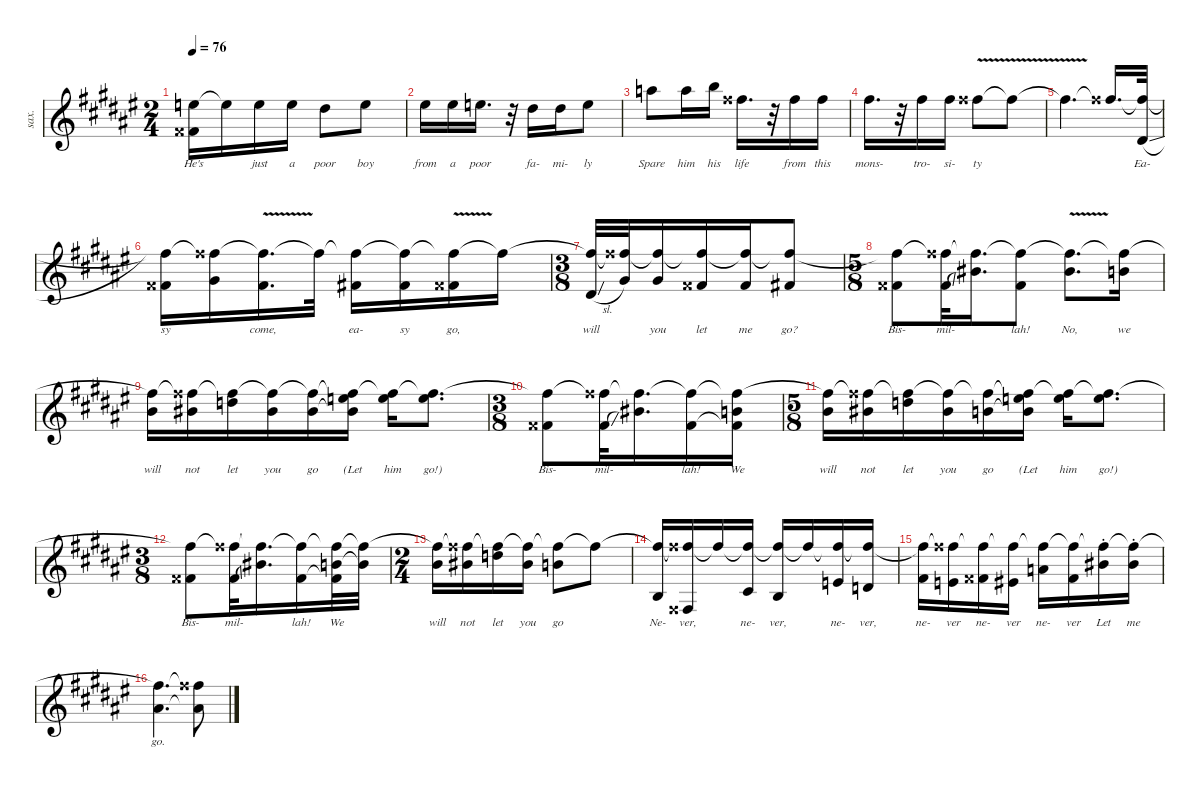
\defaultSystemsLayout 4
\hideDynamics
\bracketExtendMode nobrackets
\otherSystemsTrackNameOrientation horizontal
\track ("Vocals Lead" "sax.") {instrument altosax}
\staff {score}
\tuning (E4 B3 G3 D3 A2 E2)
\displaytranspose 9
\ts (2 4)
\tempo 76
\clef g2
\ks f#
(8.2{acc forcenatural} 13.5{t acc x}).16{lyrics (0 "He's") lyrics (1 "") lyrics (2 "") lyrics (3 "") lyrics (4 "") dy mp beam Down} 8.2{t acc forcenatural}.16{dy f beam Down} 8.2{acc forcenatural}.16{lyrics (0 "just") lyrics (1 "") lyrics (2 "") lyrics (3 "") lyrics (4 "") dy mp beam Down} 8.2{acc forcenatural}.16{lyrics (0 "a") lyrics (1 "") lyrics (2 "") lyrics (3 "") lyrics (4 "") beam Down} 7.2{acc #}.8{lyrics (0 "poor") lyrics (1 "") lyrics (2 "") lyrics (3 "") lyrics (4 "") beam Down} 8.2{acc forcenatural}.8{lyrics (0 "boy") lyrics (1 "") lyrics (2 "") lyrics (3 "") lyrics (4 "") beam Down} |
9.2{acc #}.16{lyrics (0 "from") lyrics (1 "") lyrics (2 "") lyrics (3 "") lyrics (4 "") beam Down} 9.2{acc #}.16{lyrics (0 "a") lyrics (1 "") lyrics (2 "") lyrics (3 "") lyrics (4 "") beam Down} 8.2{acc forcenatural}.16{d lyrics (0 "poor") lyrics (1 "") lyrics (2 "") lyrics (3 "") lyrics (4 "") beam Down} r.32{beam Down} 7.2{acc #}.16{lyrics (0 "fa-") lyrics (1 "") lyrics (2 "") lyrics (3 "") lyrics (4 "") beam Down} 7.2{acc #}.16{lyrics (0 "mi-") lyrics (1 "") lyrics (2 "") lyrics (3 "") lyrics (4 "") beam Down} 8.2{acc forcenatural}.8{lyrics (0 "ly") lyrics (1 "") lyrics (2 "") lyrics (3 "") lyrics (4 "") beam Down} |
8.1{acc forcenatural}.8{lyrics (0 "Spare") lyrics (1 "") lyrics (2 "") lyrics (3 "") lyrics (4 "") beam Down} 8.1{acc forcenatural}.16{lyrics (0 "him") lyrics (1 "") lyrics (2 "") lyrics (3 "") lyrics (4 "") beam Down} 10.1{acc forcenatural}.16{lyrics (0 "his") lyrics (1 "") lyrics (2 "") lyrics (3 "") lyrics (4 "") beam Down} 6.1{acc x}.16{d lyrics (0 "life") lyrics (1 "") lyrics (2 "") lyrics (3 "") lyrics (4 "") beam Down} r.32{beam Down} 6.1{acc x}.16{lyrics (0 "from") lyrics (1 "") lyrics (2 "") lyrics (3 "") lyrics (4 "") beam Down} 6.1{acc x}.16{lyrics (0 "this") lyrics (1 "") lyrics (2 "") lyrics (3 "") lyrics (4 "") beam Down} |
5.1{acc #}.16{d lyrics (0 "mons-") lyrics (1 "") lyrics (2 "") lyrics (3 "") lyrics (4 "") beam Down} r.32{beam Down} 5.1{acc #}.16{lyrics (0 "tro-") lyrics (1 "") lyrics (2 "") lyrics (3 "") lyrics (4 "") beam Down} 5.1{acc #}.16{lyrics (0 "si-") lyrics (1 "") lyrics (2 "") lyrics (3 "") lyrics (4 "") beam Down} 6.1{v acc x}.8{lyrics (0 "ty") lyrics (1 "") lyrics (2 "") lyrics (3 "") lyrics (4 "") beam Down} 6.1{v t acc x}.8{dy mf beam Down} |
6.1{t acc x}.4{d beam Down} 6.1{t acc x}.16{d beam Up} (4.4{sl acc #} 6.1{t acc x}).32{lyrics (0 "Ea-") lyrics (1 "") lyrics (2 "") lyrics (3 "") lyrics (4 "") dy f beam Up} |
(8.4{acc x} 6.1{t acc x}).16{lyrics (0 "sy") lyrics (1 "") lyrics (2 "") lyrics (3 "") lyrics (4 "") beam Down} (9.4{acc #} 6.1{t acc x}).16{lyrics (0 " ") lyrics (1 "") lyrics (2 "") lyrics (3 "") lyrics (4 "") beam Down} (8.4{v acc x} 6.1{t acc x}).16{d lyrics (0 "come,") lyrics (1 "") lyrics (2 "") lyrics (3 "") lyrics (4 "") beam Down} 6.1{t acc x}.32{dy mf beam Down} (7.4{acc #} 6.1{t acc x}).16{lyrics (0 "ea-") lyrics (1 "") lyrics (2 "") lyrics (3 "") lyrics (4 "") dy f beam Down} (7.4{acc #} 6.1{t acc x}).16{lyrics (0 "sy") lyrics (1 "") lyrics (2 "") lyrics (3 "") lyrics (4 "") beam Down} (8.4{v acc x} 6.1{t acc x}).16{lyrics (0 "go,") lyrics (1 "") lyrics (2 "") lyrics (3 "") lyrics (4 "") beam Down} 6.1{t acc x}.16{dy mf beam Down} |
\ts (3 8)
\beaming (8 3)
(4.4{sl acc #} 6.1{t acc x}).32{lyrics (0 "will") lyrics (1 "") lyrics (2 "") lyrics (3 "") lyrics (4 "") dy f beam Up} (9.4{acc #} 6.1{t acc x}).32{lyrics (0 " ") lyrics (1 "") lyrics (2 "") lyrics (3 "") lyrics (4 "") beam Up} (9.4{acc #} 6.1{t acc x}).16{lyrics (0 "you") lyrics (1 "") lyrics (2 "") lyrics (3 "") lyrics (4 "") beam Up} (8.4{acc x} 6.1{t acc x}).16{lyrics (0 "let") lyrics (1 "") lyrics (2 "") lyrics (3 "") lyrics (4 "") beam Up} (8.4{acc x} 6.1{t acc x}).16{lyrics (0 "me") lyrics (1 "") lyrics (2 "") lyrics (3 "") lyrics (4 "") beam Up} (7.4{acc #} 6.1{t acc x}).8{lyrics (0 "go?") lyrics (1 "") lyrics (2 "") lyrics (3 "") lyrics (4 "") beam Up} |
\ts (5 8)
\beaming (8 3 2)
(8.4{acc x} 6.1{t acc x}).8{lyrics (0 "Bis-") lyrics (1 "") lyrics (2 "") lyrics (3 "") lyrics (4 "") beam Down} (8.4{sl acc x} 6.1{t acc x}).32{lyrics (0 "mil-") lyrics (1 "") lyrics (2 "") lyrics (3 "") lyrics (4 "") beam Down} (13.4{acc #} 6.1{t acc x}).16{d lyrics (0 " ") lyrics (1 "") lyrics (2 "") lyrics (3 "") lyrics (4 "") beam Down} (8.4{acc x} 6.1{t acc x}).8{lyrics (0 "lah!") lyrics (1 "") lyrics (2 "") lyrics (3 "") lyrics (4 "") beam Down} (13.4{v acc #} 6.1{t acc x}).8{d lyrics (0 "No,") lyrics (1 "") lyrics (2 "") lyrics (3 "") lyrics (4 "") dy mf beam Down} (12.4{acc forcenatural} 6.1{t acc x}).16{lyrics (0 "we") lyrics (1 "") lyrics (2 "") lyrics (3 "") lyrics (4 "") beam Down} |
(12.4{acc forcenatural} 6.1{t acc x}).16{lyrics (0 "will") lyrics (1 "") lyrics (2 "") lyrics (3 "") lyrics (4 "") beam Down} (13.4{acc #} 6.1{t acc x}).16{lyrics (0 "not") lyrics (1 "") lyrics (2 "") lyrics (3 "") lyrics (4 "") beam Down} (15.4{acc forcenatural} 6.1{t acc x}).16{lyrics (0 "let") lyrics (1 "") lyrics (2 "") lyrics (3 "") lyrics (4 "") beam Down} (13.4{acc #} 6.1{t acc x}).16{lyrics (0 "you") lyrics (1 "") lyrics (2 "") lyrics (3 "") lyrics (4 "") beam Down} (13.4{acc #} 6.1{t acc x}).16{lyrics (0 "go") lyrics (1 "") lyrics (2 "") lyrics (3 "") lyrics (4 "") beam Down} (12.3{acc forcenatural} 13.4{t acc #} 6.1{t acc x}).16{lyrics (0 "(Let") lyrics (1 "") lyrics (2 "") lyrics (3 "") lyrics (4 "") beam Down} (12.3{acc forcenatural} 6.1{t acc x}).16{lyrics (0 "him") lyrics (1 "") lyrics (2 "") lyrics (3 "") lyrics (4 "") beam Down} (12.3{acc forcenatural} 6.1{t acc x}).8{d lyrics (0 "go!)") lyrics (1 "") lyrics (2 "") lyrics (3 "") lyrics (4 "") beam Down} |
\ts (3 8)
\beaming (8 3)
(8.4{acc x} 6.1{t acc x}).8{lyrics (0 "Bis-") lyrics (1 "") lyrics (2 "") lyrics (3 "") lyrics (4 "") dy f beam Down} (8.4{sl acc x} 6.1{t acc x}).32{lyrics (0 "mil-") lyrics (1 "") lyrics (2 "") lyrics (3 "") lyrics (4 "") beam Down} (13.4{acc #} 6.1{t acc x}).16{d lyrics (0 " ") lyrics (1 "") lyrics (2 "") lyrics (3 "") lyrics (4 "") beam Down} (8.4{acc x} 6.1{t acc x}).16{lyrics (0 "lah!") lyrics (1 "") lyrics (2 "") lyrics (3 "") lyrics (4 "") beam Down} (7.3{acc forcenatural} 8.4{t acc x} 6.1{t acc x}).16{lyrics (0 "We") lyrics (1 "") lyrics (2 "") lyrics (3 "") lyrics (4 "") dy mf beam Down} |
\ts (5 8)
\beaming (8 3 2)
(12.4{acc forcenatural} 6.1{t acc x}).16{lyrics (0 "will") lyrics (1 "") lyrics (2 "") lyrics (3 "") lyrics (4 "") beam Down} (13.4{acc #} 6.1{t acc x}).16{lyrics (0 "not") lyrics (1 "") lyrics (2 "") lyrics (3 "") lyrics (4 "") beam Down} (15.4{acc forcenatural} 6.1{t acc x}).16{lyrics (0 "let") lyrics (1 "") lyrics (2 "") lyrics (3 "") lyrics (4 "") beam Down} (13.4{acc #} 6.1{t acc x}).16{lyrics (0 "you") lyrics (1 "") lyrics (2 "") lyrics (3 "") lyrics (4 "") beam Down} (12.4{acc forcenatural} 6.1{t acc x}).16{lyrics (0 "go") lyrics (1 "") lyrics (2 "") lyrics (3 "") lyrics (4 "") beam Down} (12.3{acc forcenatural} 12.4{t acc forcenatural} 6.1{t acc x}).16{lyrics (0 "(Let") lyrics (1 "") lyrics (2 "") lyrics (3 "") lyrics (4 "") beam Down} (12.3{acc forcenatural} 6.1{t acc x}).16{lyrics (0 "him") lyrics (1 "") lyrics (2 "") lyrics (3 "") lyrics (4 "") beam Down} (12.3{acc forcenatural} 6.1{t acc x}).8{d lyrics (0 "go!)") lyrics (1 "") lyrics (2 "") lyrics (3 "") lyrics (4 "") beam Down} |
\ts (3 8)
\beaming (8 3)
(8.4{acc x} 6.1{t acc x}).8{lyrics (0 "Bis-") lyrics (1 "") lyrics (2 "") lyrics (3 "") lyrics (4 "") dy f beam Down} (8.4{sl acc x} 6.1{t acc x}).32{lyrics (0 "mil-") lyrics (1 "") lyrics (2 "") lyrics (3 "") lyrics (4 "") beam Down} (13.4{acc #} 6.1{t acc x}).16{d lyrics (0 " ") lyrics (1 "") lyrics (2 "") lyrics (3 "") lyrics (4 "") beam Down} (8.4{acc x} 6.1{t acc x}).16{lyrics (0 "lah!") lyrics (1 "") lyrics (2 "") lyrics (3 "") lyrics (4 "") beam Down} (7.3{acc forcenatural} 8.4{t acc x} 6.1{t acc x}).32{lyrics (0 "We") lyrics (1 "") lyrics (2 "") lyrics (3 "") lyrics (4 "") dy mf beam Down} (7.3{t acc forcenatural} 6.1{t acc x}).32{dy f beam Down} |
\ts (2 4)
\beaming (8 2 2)
(12.4{acc forcenatural} 6.1{t acc x}).16{lyrics (0 "will") lyrics (1 "") lyrics (2 "") lyrics (3 "") lyrics (4 "") dy mf beam Down} (13.4{acc #} 6.1{t acc x}).16{lyrics (0 "not") lyrics (1 "") lyrics (2 "") lyrics (3 "") lyrics (4 "") beam Down} (15.4{acc forcenatural} 6.1{t acc x}).16{lyrics (0 "let") lyrics (1 "") lyrics (2 "") lyrics (3 "") lyrics (4 "") beam Down} (13.4{acc #} 6.1{t acc x}).16{lyrics (0 "you") lyrics (1 "") lyrics (2 "") lyrics (3 "") lyrics (4 "") beam Down} (12.4{acc forcenatural} 6.1{t acc x}).8{lyrics (0 "go") lyrics (1 "") lyrics (2 "") lyrics (3 "") lyrics (4 "") beam Down} 6.1{t acc x}.8{beam Down} |
(5.5{acc forcenatural} 6.1{t acc x}).16{lyrics (0 "Ne-") lyrics (1 "") lyrics (2 "") lyrics (3 "") lyrics (4 "") beam Up} (6.6{acc x} 6.1{t acc x}).16{lyrics (0 "ver,") lyrics (1 "") lyrics (2 "") lyrics (3 "") lyrics (4 "") beam Up} 6.1{t acc x}.16{beam Up} (7.5{acc #} 6.1{t acc x}).16{lyrics (0 "ne-") lyrics (1 "") lyrics (2 "") lyrics (3 "") lyrics (4 "") dy f beam Up} (5.5{acc forcenatural} 6.1{t acc x}).16{lyrics (0 "ver,") lyrics (1 "") lyrics (2 "") lyrics (3 "") lyrics (4 "") beam Up} 6.1{t acc x}.16{dy mf beam Up} (5.4{acc forcenatural} 6.1{t acc x}).16{lyrics (0 "ne-") lyrics (1 "") lyrics (2 "") lyrics (3 "") lyrics (4 "") dy f beam Up} (8.5{acc forcenatural} 6.1{t acc x}).16{lyrics (0 "ver,") lyrics (1 "") lyrics (2 "") lyrics (3 "") lyrics (4 "") beam Up} |
(7.4{acc #} 6.1{t acc x}).16{lyrics (0 "ne-") lyrics (1 "") lyrics (2 "") lyrics (3 "") lyrics (4 "") beam Down} (5.4{acc forcenatural} 6.1{t acc x}).16{lyrics (0 "ver") lyrics (1 "") lyrics (2 "") lyrics (3 "") lyrics (4 "") beam Down} (8.4{acc x} 6.1{t acc x}).16{lyrics (0 "ne-") lyrics (1 "") lyrics (2 "") lyrics (3 "") lyrics (4 "") beam Down} (6.4{acc #} 6.1{t acc x}).16{lyrics (0 "ver") lyrics (1 "") lyrics (2 "") lyrics (3 "") lyrics (4 "") beam Down} (5.3{acc forcenatural} 6.1{t acc x}).16{lyrics (0 "ne-") lyrics (1 "") lyrics (2 "") lyrics (3 "") lyrics (4 "") beam Down} (8.4{acc x} 6.1{t acc x}).16{lyrics (0 "ver") lyrics (1 "") lyrics (2 "") lyrics (3 "") lyrics (4 "") beam Down} (8.3{st acc #} 6.1{t acc x}).16{lyrics (0 "Let") lyrics (1 "") lyrics (2 "") lyrics (3 "") lyrics (4 "") beam Down} (8.3{st acc #} 6.1{t acc x}).16{lyrics (0 "me") lyrics (1 "") lyrics (2 "") lyrics (3 "") lyrics (4 "") beam Down} |
(6.3{acc #} 6.1{t acc x}).4{d lyrics (0 "go.") lyrics (1 "") lyrics (2 "") lyrics (3 "") lyrics (4 "") beam Down} (6.3{t acc #} 6.1{t acc x}).8{beam Down}
